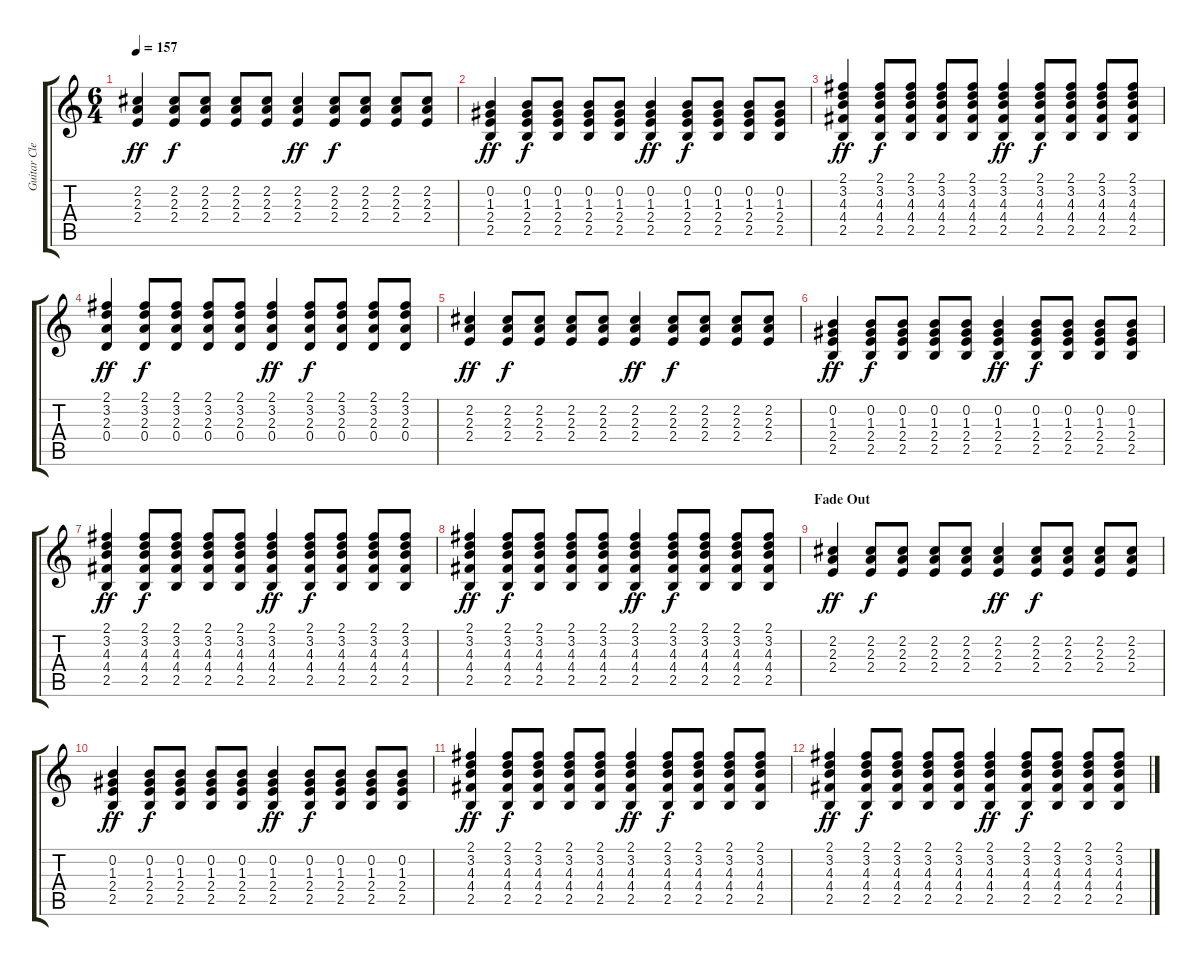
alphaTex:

\track ("Guitar Clean" "Guitar Cle") {instrument acousticguitarsteel}
\staff {score tabs}
\tuning (E4 B3 G3 D3 A2 E2) {hide}
\ts (6 4)
\tempo 157
\clef g2
\ks c
(2.2 2.3 2.4).4{dy ff} (2.2 2.3 2.4).8{dy f} (2.2 2.3 2.4).8 (2.2 2.3 2.4).8 (2.2 2.3 2.4).8 (2.2 2.3 2.4).4{dy ff} (2.2 2.3 2.4).8{dy f} (2.2 2.3 2.4).8 (2.2 2.3 2.4).8 (2.2 2.3 2.4).8 |
(0.2 1.3 2.4 2.5).4{dy ff} (0.2 1.3 2.4 2.5).8{dy f} (0.2 1.3 2.4 2.5).8 (0.2 1.3 2.4 2.5).8 (0.2 1.3 2.4 2.5).8 (0.2 1.3 2.4 2.5).4{dy ff} (0.2 1.3 2.4 2.5).8{dy f} (0.2 1.3 2.4 2.5).8 (0.2 1.3 2.4 2.5).8 (0.2 1.3 2.4 2.5).8 |
(2.1 3.2 4.3 4.4 2.5).4{dy ff} (2.1 3.2 4.3 4.4 2.5).8{dy f} (2.1 3.2 4.3 4.4 2.5).8 (2.1 3.2 4.3 4.4 2.5).8 (2.1 3.2 4.3 4.4 2.5).8 (2.1 3.2 4.3 4.4 2.5).4{dy ff} (2.1 3.2 4.3 4.4 2.5).8{dy f} (2.1 3.2 4.3 4.4 2.5).8 (2.1 3.2 4.3 4.4 2.5).8 (2.1 3.2 4.3 4.4 2.5).8 |
(2.1 3.2 2.3 0.4).4{dy ff} (2.1 3.2 2.3 0.4).8{dy f} (2.1 3.2 2.3 0.4).8 (2.1 3.2 2.3 0.4).8 (2.1 3.2 2.3 0.4).8 (2.1 3.2 2.3 0.4).4{dy ff} (2.1 3.2 2.3 0.4).8{dy f} (2.1 3.2 2.3 0.4).8 (2.1 3.2 2.3 0.4).8 (2.1 3.2 2.3 0.4).8 |
(2.2 2.3 2.4).4{dy ff} (2.2 2.3 2.4).8{dy f} (2.2 2.3 2.4).8 (2.2 2.3 2.4).8 (2.2 2.3 2.4).8 (2.2 2.3 2.4).4{dy ff} (2.2 2.3 2.4).8{dy f} (2.2 2.3 2.4).8 (2.2 2.3 2.4).8 (2.2 2.3 2.4).8 |
(0.2 1.3 2.4 2.5).4{dy ff} (0.2 1.3 2.4 2.5).8{dy f} (0.2 1.3 2.4 2.5).8 (0.2 1.3 2.4 2.5).8 (0.2 1.3 2.4 2.5).8 (0.2 1.3 2.4 2.5).4{dy ff} (0.2 1.3 2.4 2.5).8{dy f} (0.2 1.3 2.4 2.5).8 (0.2 1.3 2.4 2.5).8 (0.2 1.3 2.4 2.5).8 |
(2.1 3.2 4.3 4.4 2.5).4{dy ff} (2.1 3.2 4.3 4.4 2.5).8{dy f} (2.1 3.2 4.3 4.4 2.5).8 (2.1 3.2 4.3 4.4 2.5).8 (2.1 3.2 4.3 4.4 2.5).8 (2.1 3.2 4.3 4.4 2.5).4{dy ff} (2.1 3.2 4.3 4.4 2.5).8{dy f} (2.1 3.2 4.3 4.4 2.5).8 (2.1 3.2 4.3 4.4 2.5).8 (2.1 3.2 4.3 4.4 2.5).8 |
(2.1 3.2 4.3 4.4 2.5).4{dy ff} (2.1 3.2 4.3 4.4 2.5).8{dy f} (2.1 3.2 4.3 4.4 2.5).8 (2.1 3.2 4.3 4.4 2.5).8 (2.1 3.2 4.3 4.4 2.5).8 (2.1 3.2 4.3 4.4 2.5).4{dy ff} (2.1 3.2 4.3 4.4 2.5).8{dy f} (2.1 3.2 4.3 4.4 2.5).8 (2.1 3.2 4.3 4.4 2.5).8 (2.1 3.2 4.3 4.4 2.5).8 |
\section ("" "Fade Out")
(2.2 2.3 2.4).4{dy ff} (2.2 2.3 2.4).8{dy f} (2.2 2.3 2.4).8 (2.2 2.3 2.4).8 (2.2 2.3 2.4).8 (2.2 2.3 2.4).4{dy ff} (2.2 2.3 2.4).8{dy f} (2.2 2.3 2.4).8 (2.2 2.3 2.4).8 (2.2 2.3 2.4).8 |
(0.2 1.3 2.4 2.5).4{dy ff} (0.2 1.3 2.4 2.5).8{dy f} (0.2 1.3 2.4 2.5).8 (0.2 1.3 2.4 2.5).8 (0.2 1.3 2.4 2.5).8 (0.2 1.3 2.4 2.5).4{dy ff} (0.2 1.3 2.4 2.5).8{dy f} (0.2 1.3 2.4 2.5).8 (0.2 1.3 2.4 2.5).8 (0.2 1.3 2.4 2.5).8 |
(2.1 3.2 4.3 4.4 2.5).4{dy ff} (2.1 3.2 4.3 4.4 2.5).8{dy f} (2.1 3.2 4.3 4.4 2.5).8 (2.1 3.2 4.3 4.4 2.5).8 (2.1 3.2 4.3 4.4 2.5).8 (2.1 3.2 4.3 4.4 2.5).4{dy ff} (2.1 3.2 4.3 4.4 2.5).8{dy f} (2.1 3.2 4.3 4.4 2.5).8 (2.1 3.2 4.3 4.4 2.5).8 (2.1 3.2 4.3 4.4 2.5).8 |
(2.1 3.2 4.3 4.4 2.5).4{dy ff} (2.1 3.2 4.3 4.4 2.5).8{dy f} (2.1 3.2 4.3 4.4 2.5).8 (2.1 3.2 4.3 4.4 2.5).8 (2.1 3.2 4.3 4.4 2.5).8 (2.1 3.2 4.3 4.4 2.5).4{dy ff} (2.1 3.2 4.3 4.4 2.5).8{dy f} (2.1 3.2 4.3 4.4 2.5).8 (2.1 3.2 4.3 4.4 2.5).8 (2.1 3.2 4.3 4.4 2.5).8
